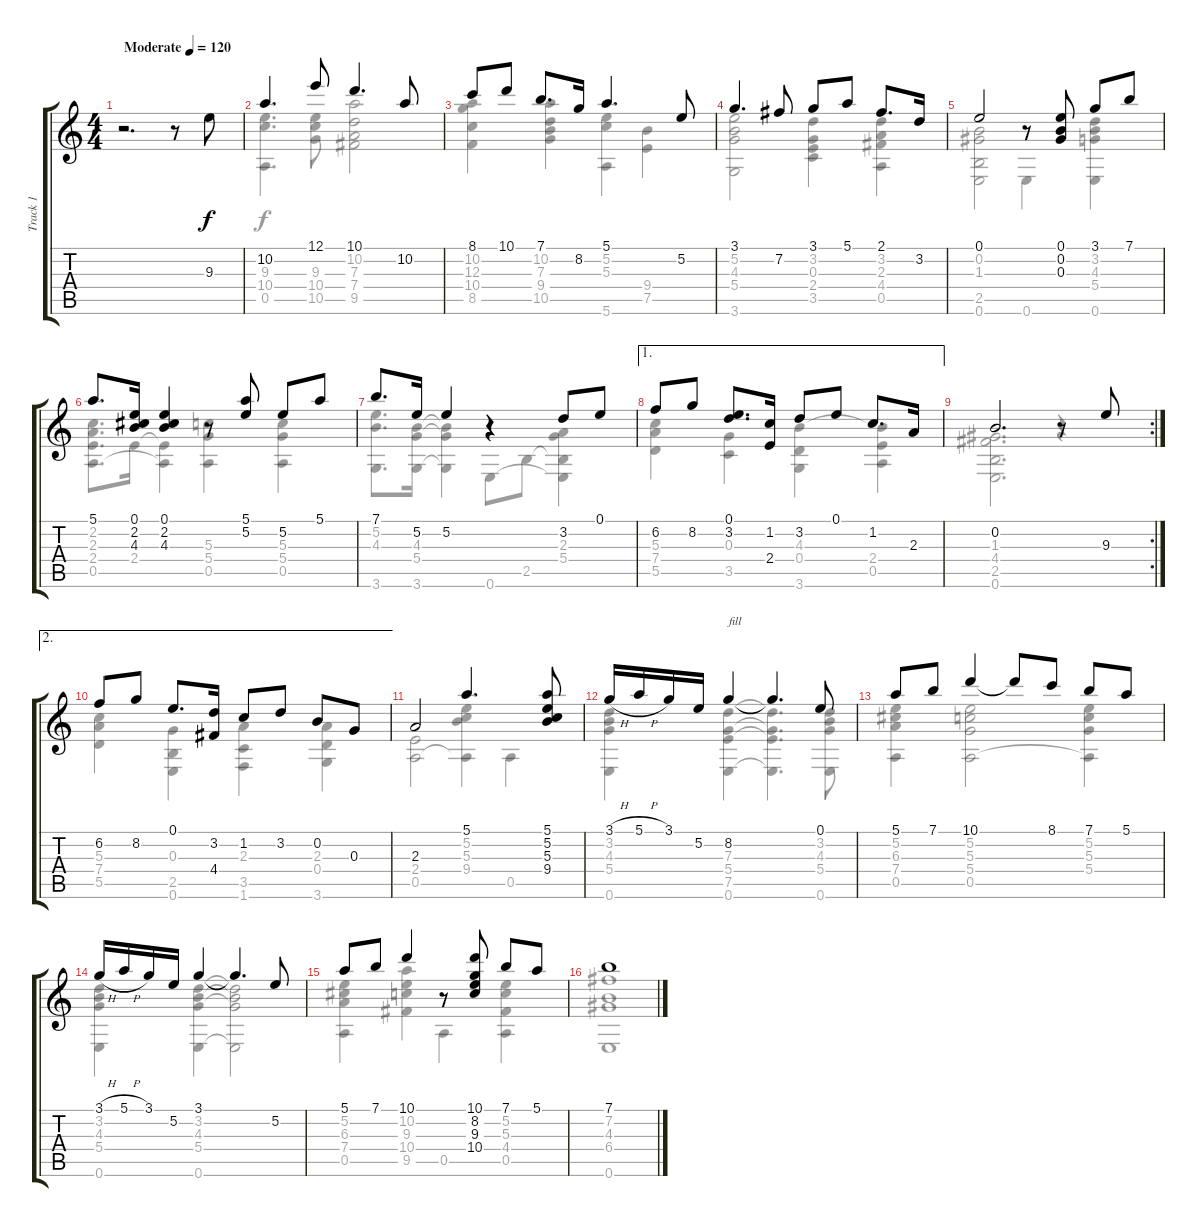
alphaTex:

\track ("Track 1" "Track 1") {instrument electricguitarjazz}
\staff {score tabs}
\tuning (E4 B3 G3 D3 A2 E2) {hide}
\voice
\ts (4 4)
\tempo (120 "Moderate")
\clef g2
\ks aminor
r.2{d dy f instrument electricguitarjazz} r.8 9.3.8 |
10.2.4{d} 12.1.8 10.1.4{d} 10.2.8 |
8.1.8 10.1.8 7.1.8{d} 8.2.16 5.1.4{d} 5.2.8 |
3.1.4{d} 7.2.8 3.1.8 5.1.8 2.1.8{d} 3.2.16 |
0.1.2 r.8 (0.1 0.2 0.3).8 3.1.8 7.1.8 |
5.1.8{d} (0.1 2.2 4.3).16 (0.1 2.2 4.3).4 r.8 (5.1 5.2).8 5.2.8 5.1.8 |
7.1.8{d} 5.2.16 5.2.4 r.4 3.2.8 0.1.8 |
\ae 1
6.2.8 8.2.8 (0.1 3.2).8{d} (1.2 2.4).16 3.2.8 0.1.8 1.2.8{d} 2.3.16 |
\rc 2
0.2.2{d} r.8 9.3.8 |
\ae 2
6.2.8 8.2.8 0.1.8{d} (3.2 4.4).16 1.2.8 3.2.8 0.2.8 0.3.8 |
2.3.2 5.1.4{d} (5.1 5.2 5.3 9.4).8 |
3.1{h}.16 5.1{h}.16 3.1.16 5.2.16 8.2.4{txt "fill"} 8.2{t}.4{d} 0.1.8 |
5.1.8 7.1.8 10.1.4 10.1{t}.8 8.1.8 7.1.8 5.1.8 |
3.1{h}.16 5.1{h}.16 3.1.16 5.2.16 3.1.4 3.1{t}.4{d} 5.2.8 |
5.1.8 7.1.8 10.1.4 r.8 (10.1 8.2 9.3 10.4).8 7.1.8 5.1.8 |
7.1.1
\voice
\clef g2
\ottava regular
\simile none
\ks aminor
|
(9.3 10.4 0.5).4{d} (9.3 10.4 10.5).8 (10.2 7.3 7.4 9.5).2 |
(10.2 12.3 10.4 8.5).4 (10.2 7.3 9.4 10.5).4 (5.2 5.3 5.6).4 (9.4 7.5).4 |
(5.2 4.3 5.4 3.6).2 (3.2 0.3 2.4 3.5).4 (3.2 2.3 4.4 0.5).4 |
(0.2 1.3 2.5 0.6).2 0.6.4 (3.2 4.3 5.4 0.6).4 |
(2.2 2.3 2.4 0.5).8{d} 2.4.16 (2.4{t} 0.5{t}).4 (5.3 5.4 0.5).4 (5.3 5.4 0.5).4 |
(5.2 4.3 3.6).8{d} (4.3 5.4 3.6).16 (4.3{t} 5.4{t} 3.6{t}).4 0.6.8 2.5.8 (2.3 5.4 2.5{t} 0.6{t}).4 |
(5.3 7.4 5.5).4 (0.3 3.5).4 (4.3 0.4 3.6).4 (4.3{t} 2.4 0.5).4 |
(1.3 4.4 2.5 0.6).2{d} r.4 |
(5.3 7.4 5.5).4 (0.3 2.5 0.6).4 (2.3 3.5 1.6).4 (2.3 0.4 3.6).4 |
(2.4 0.5).2 (5.2 5.3 9.4 0.5{t}).4 0.5.4 |
(3.2 4.3 5.4 0.6).4 (7.3 5.4 7.5 0.6).4 (7.3{t} 5.4{t} 7.5{t} 0.6{t}).4{d} (3.2 4.3 5.4 0.6).8 |
(5.2 6.3 7.4 0.5).4 (5.2 5.3 5.4 0.5).2 (5.2 5.3 5.4 0.5{t}).4 |
(3.2 4.3 5.4 0.6).4 (3.2 4.3 5.4 0.6).4 (3.2{t} 4.3{t} 5.4{t} 0.6{t}).2 |
(5.2 6.3 7.4 0.5).4 (10.2 9.3 10.4 9.5).4 0.5.4 (5.2 5.3 4.4 0.5).4 |
(7.2 4.3 6.4 0.6).1
